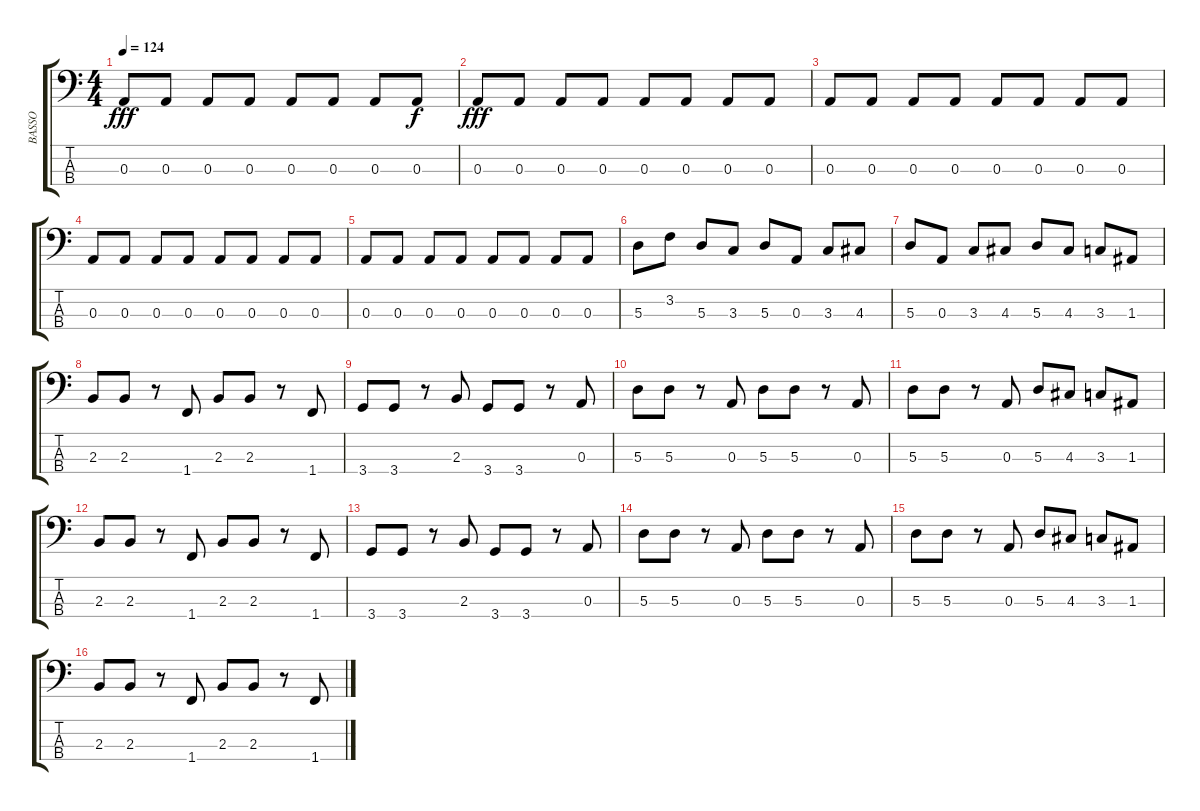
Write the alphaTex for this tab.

\track ("BASSO" "BASSO") {instrument electricbasspick}
\staff {score tabs}
\tuning (G2 D2 A1 E1) {hide}
\ts (4 4)
\tempo 124
\clef f4
\ks c
0.3.8{dy fff} 0.3.8 0.3.8 0.3.8 0.3.8 0.3.8 0.3.8 0.3.8{dy f} |
0.3.8{dy fff} 0.3.8 0.3.8 0.3.8 0.3.8 0.3.8 0.3.8 0.3.8 |
0.3.8 0.3.8 0.3.8 0.3.8 0.3.8 0.3.8 0.3.8 0.3.8 |
0.3.8 0.3.8 0.3.8 0.3.8 0.3.8 0.3.8 0.3.8 0.3.8 |
0.3.8 0.3.8 0.3.8 0.3.8 0.3.8 0.3.8 0.3.8 0.3.8 |
5.3.8 3.2.8 5.3.8 3.3.8 5.3.8 0.3.8 3.3.8 4.3.8 |
5.3.8 0.3.8 3.3.8 4.3.8 5.3.8 4.3.8 3.3.8 1.3.8 |
2.3.8 2.3.8 r.8 1.4.8 2.3.8 2.3.8 r.8 1.4.8 |
3.4.8 3.4.8 r.8 2.3.8 3.4.8 3.4.8 r.8 0.3.8 |
5.3.8 5.3.8 r.8 0.3.8 5.3.8 5.3.8 r.8 0.3.8 |
5.3.8 5.3.8 r.8 0.3.8 5.3.8 4.3.8 3.3.8 1.3.8 |
2.3.8 2.3.8 r.8 1.4.8 2.3.8 2.3.8 r.8 1.4.8 |
3.4.8 3.4.8 r.8 2.3.8 3.4.8 3.4.8 r.8 0.3.8 |
5.3.8 5.3.8 r.8 0.3.8 5.3.8 5.3.8 r.8 0.3.8 |
5.3.8 5.3.8 r.8 0.3.8 5.3.8 4.3.8 3.3.8 1.3.8 |
2.3.8 2.3.8 r.8 1.4.8 2.3.8 2.3.8 r.8 1.4.8
